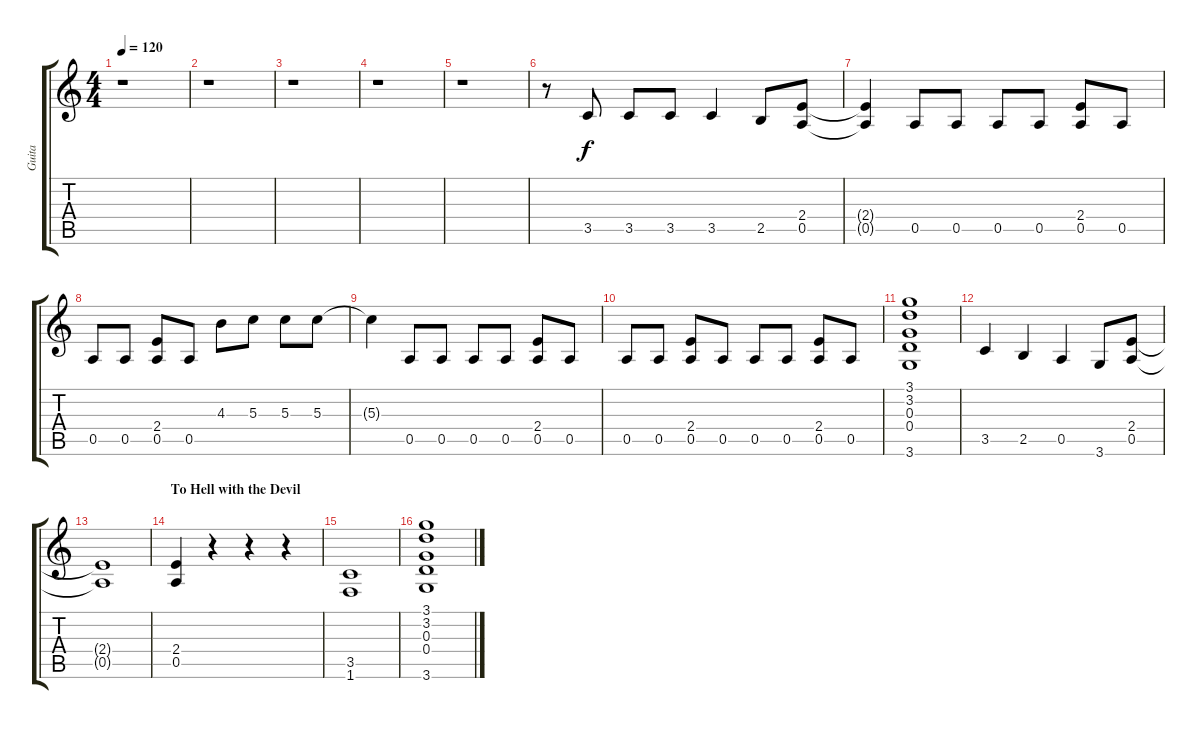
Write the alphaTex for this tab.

\track ("Guita" "Guita") {instrument distortionguitar}
\staff {score tabs}
\tuning (E4 B3 G3 D3 A2 E2) {hide}
\ts (4 4)
\tempo 120
\clef g2
\ks c
r.1{dy f} |
r.1 |
r.1 |
r.1 |
r.1 |
r.8 3.5.8 3.5.8 3.5.8 3.5.4 2.5.8 (2.4 0.5).8 |
(2.4{t} 0.5{t}).4 0.5.8 0.5.8 0.5.8 0.5.8 (2.4 0.5).8 0.5.8 |
0.5.8 0.5.8 (2.4 0.5).8 0.5.8 4.3.8 5.3.8 5.3.8 5.3.8 |
5.3{t}.4 0.5.8 0.5.8 0.5.8 0.5.8 (2.4 0.5).8 0.5.8 |
0.5.8 0.5.8 (2.4 0.5).8 0.5.8 0.5.8 0.5.8 (2.4 0.5).8 0.5.8 |
(3.1 3.2 0.3 0.4 3.6).1 |
3.5.4 2.5.4 0.5.4 3.6.8 (2.4 0.5).8 |
(2.4{t} 0.5{t}).1 |
\section ("" "To Hell with the Devil")
(2.4 0.5).4 r.4 r.4 r.4 |
(3.5 1.6).1 |
(3.1 3.2 0.3 0.4 3.6).1
